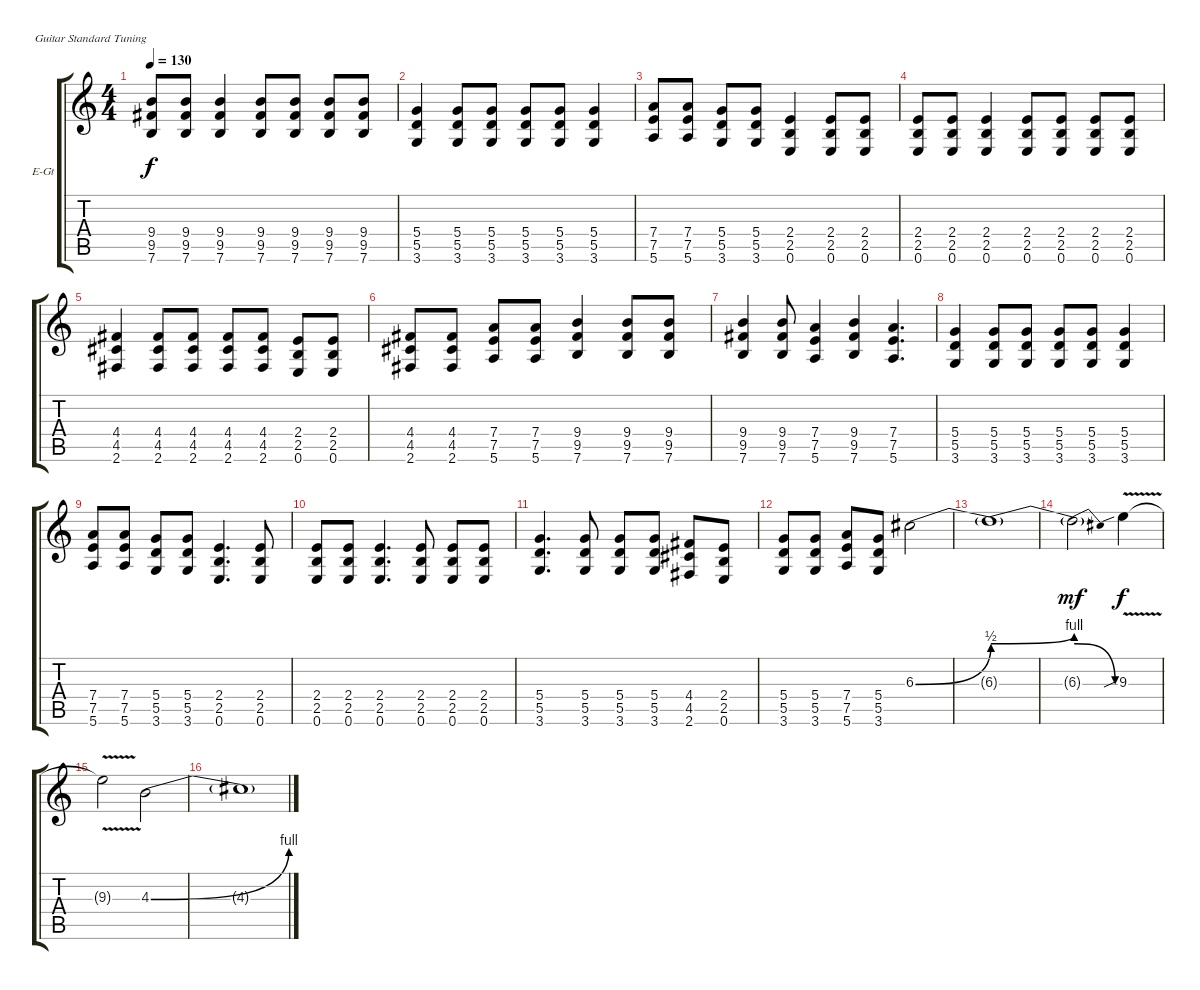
\bracketExtendMode groupsimilarinstruments
\firstSystemTrackNameOrientation horizontal
\otherSystemsTrackNameOrientation horizontal
\track ("Electric Guitar" "E-Gt") {instrument distortionguitar}
\staff {score tabs}
\tuning (E4 B3 G3 D3 A2 E2)
\ts (4 4)
\tempo 130
\clef g2
\scale
0.333333
\ks c
(7.6 9.5 9.4).8{dy f} (7.6 9.5 9.4).8 (7.6 9.5 9.4).4 (7.6 9.5 9.4).8 (7.6 9.5 9.4).8 (7.6 9.5 9.4).8 (7.6 9.5 9.4).8 |
\scale
0.333333 (3.6 5.5 5.4).4 (5.5 3.6 5.4).8 (5.5 3.6 5.4).8 (5.5 3.6 5.4).8 (5.5 3.6 5.4).8 (3.6 5.5 5.4).4 |
\scale
0.333333 (7.5 5.6 7.4).8 (7.5 5.6 7.4).8 (5.5 3.6 5.4).8 (5.5 3.6 5.4).8 (2.5 0.6 2.4).4 (0.6 2.5 2.4).8 (2.5 0.6 2.4).8 |
\scale
0.333333 (0.6 2.5 2.4).8 (0.6 2.5 2.4).8 (2.5 0.6 2.4).4 (0.6 2.5 2.4).8 (2.5 0.6 2.4).8 (0.6 2.5 2.4).8 (0.6 2.5 2.4).8 |
\scale
0.333333 (4.5 2.6 4.4).4 (4.5 2.6 4.4).8 (4.5 2.6 4.4).8 (4.5 2.6 4.4).8 (2.6 4.5 4.4).8 (0.6 2.5 2.4).8 (0.6 2.5 2.4).8 |
\scale
0.333333 (2.6 4.5 4.4).8 (2.6 4.5 4.4).8 (5.6 7.5 7.4).8 (7.5 5.6 7.4).8 (7.6 9.5 9.4).4 (7.6 9.5 9.4).8 (7.6 9.5 9.4).8 |
\scale
0.333333 (7.6 9.5 9.4).4 (7.6 9.5 9.4).8 (5.6 7.5 7.4).4 (7.6 9.5 9.4).4 (5.6 7.5 7.4).4{d} |
\scale
0.333333 (3.6 5.5 5.4).4 (5.5 3.6 5.4).8 (5.5 3.6 5.4).8 (5.5 3.6 5.4).8 (5.5 3.6 5.4).8 (3.6 5.5 5.4).4 |
\scale
0.333333 (7.5 5.6 7.4).8 (7.5 5.6 7.4).8 (5.5 3.6 5.4).8 (5.5 3.6 5.4).8 (2.5 0.6 2.4).4{d} (0.6 2.5 2.4).8 |
\scale
0.333333 (2.5 0.6 2.4).8 (2.5 0.6 2.4).8 (2.5 0.6 2.4).4{d} (0.6 2.5 2.4).8 (2.5 0.6 2.4).8 (2.5 0.6 2.4).8 |
(5.4 5.5 3.6).4{d} (5.4 5.5 3.6).8 (5.4 5.5 3.6).8 (5.4 5.5 3.6).8 (4.4 4.5 2.6).8 (0.6 2.5 2.4).8 |
(5.4 5.5 3.6).8 (5.4 5.5 3.6).8 (7.5 5.6 7.4).8 (5.5 3.6 5.4).8 6.3{be (bend 0 0 44.4 2)}.2 |
6.3{be (bend 55.8 2 59.4 4) t}.1 |
6.3{be (release 0 2 17.4 0) t}.2{d dy mf} 9.3{v sib}.4{dy f} |
9.3{v t}.2 4.3{be (bend 6.6 0 22.2 4)}.2 |
4.3{t}.1
